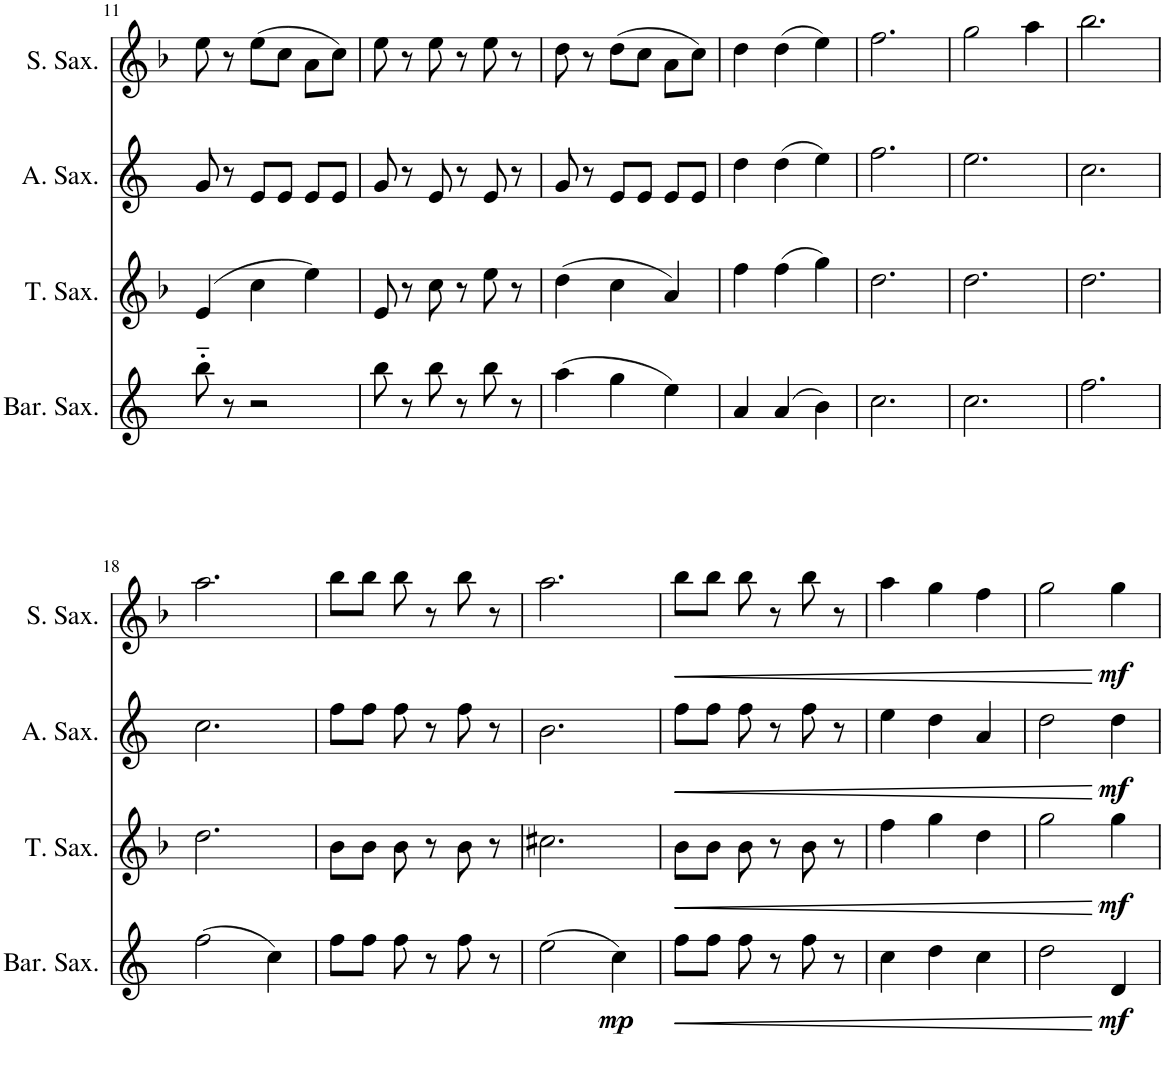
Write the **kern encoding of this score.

**kern	**dynam	**kern	**dynam	**kern	**dynam	**kern	**dynam
*part4	*part4	*part3	*part3	*part2	*part2	*part1	*part1
*staff4	*staff4	*staff3	*staff3	*staff2	*staff2	*staff1	*staff1
*I"Baritone Saxophone	*	*I"Tenor Saxophone	*	*I"Alto Saxophone	*	*I"Soprano Saxophone	*
*I'Bar. Sax.	*	*I'T. Sax.	*	*I'A. Sax.	*	*I'S. Sax.	*
!!LO:PB:g=z
*clefG2	*	*clefG2	*	*clefG2	*	*clefG2	*
*Trd12c21	*	*Trd8c14	*	*Trd5c9	*	*Trd1c2	*
*k[]	*	*k[b-]	*	*k[]	*	*k[b-]	*
*M3/4	*	*M3/4	*	*M3/4	*	*M3/4	*
=11	=11	=11	=11	=11	=11	=11	=11
8bb'~\	.	(4e/	.	8g/	.	8ee\	.
8r	.	.	.	8r	.	8r	.
2r	.	4cc\	.	8e/L	.	(8ee\L	.
.	.	.	.	8e/J	.	8cc\J	.
.	.	4ee\)	.	8e/L	.	8a\L	.
.	.	.	.	8e/J	.	8cc\J)	.
=12	=12	=12	=12	=12	=12	=12	=12
8bb\	.	8e/	.	8g/	.	8ee\	.
8r	.	8r	.	8r	.	8r	.
8bb\	.	8cc\	.	8e/	.	8ee\	.
8r	.	8r	.	8r	.	8r	.
8bb\	.	8ee\	.	8e/	.	8ee\	.
8r	.	8r	.	8r	.	8r	.
=13	=13	=13	=13	=13	=13	=13	=13
(4aa\	.	(4dd\	.	8g/	.	8dd\	.
.	.	.	.	8r	.	8r	.
4gg\	.	4cc\	.	8e/L	.	(8dd\L	.
.	.	.	.	8e/J	.	8cc\J	.
4ee\)	.	4a/)	.	8e/L	.	8a\L	.
.	.	.	.	8e/J	.	8cc\J)	.
=14	=14	=14	=14	=14	=14	=14	=14
4a/	.	4ff\	.	4dd\	.	4dd\	.
(4a/	.	(4ff\	.	(4dd\	.	(4dd\	.
4b\)	.	4gg\)	.	4ee\)	.	4ee\)	.
=15	=15	=15	=15	=15	=15	=15	=15
2.cc\	.	2.dd\	.	2.ff\	.	2.ff\	.
=16	=16	=16	=16	=16	=16	=16	=16
2.cc\	.	2.dd\	.	2.ee\	.	2gg\	.
.	.	.	.	.	.	4aa\	.
=17	=17	=17	=17	=17	=17	=17	=17
2.ff\	.	2.dd\	.	2.cc\	.	2.bb-\	.
!!LO:LB:g=z
=18	=18	=18	=18	=18	=18	=18	=18
(2ff\	.	2.dd\	.	2.cc\	.	2.aa\	.
4cc\)	.	.	.	.	.	.	.
=19	=19	=19	=19	=19	=19	=19	=19
8ff\L	.	8b-\L	.	8ff\L	.	8bb-\L	.
8ff\J	.	8b-\J	.	8ff\J	.	8bb-\J	.
8ff\	.	8b-\	.	8ff\	.	8bb-\	.
8r	.	8r	.	8r	.	8r	.
8ff\	.	8b-\	.	8ff\	.	8bb-\	.
8r	.	8r	.	8r	.	8r	.
=20	=20	=20	=20	=20	=20	=20	=20
(2ee\	.	2.cc#X\	.	2.b\	.	2.aa\	.
!	!LO:DY:b	!	!	!	!	!	!
4cc\)	mp	.	.	.	.	.	.
=21	=21	=21	=21	=21	=21	=21	=21
!	!LO:HP:b	!	!LO:HP:b	!	!LO:HP:b	!	!LO:HP:b
8ff\L	<	8b-\L	<	8ff\L	<	8bb-\L	<
8ff\J	.	8b-\J	.	8ff\J	.	8bb-\J	.
8ff\	.	8b-\	.	8ff\	.	8bb-\	.
8r	.	8r	.	8r	.	8r	.
8ff\	.	8b-\	.	8ff\	.	8bb-\	.
8r	.	8r	.	8r	.	8r	.
=22	=22	=22	=22	=22	=22	=22	=22
4cc\	.	4ff\	.	4ee\	.	4aa\	.
4dd\	.	4gg\	.	4dd\	.	4gg\	.
4cc\	.	4dd\	.	4a/	.	4ff\	.
=23	=23	=23	=23	=23	=23	=23	=23
2dd\	.	2gg\	.	2dd\	.	2gg\	.
!	!LO:DY:n=1:b	!	!LO:DY:n=1:b	!	!LO:DY:n=1:b	!	!LO:DY:n=1:b
4d/	[ mf	4gg\	[ mf	4dd\	[ mf	4gg\	[ mf
=	=	=	=	=	=	=	=
*-	*-	*-	*-	*-	*-	*-	*-
